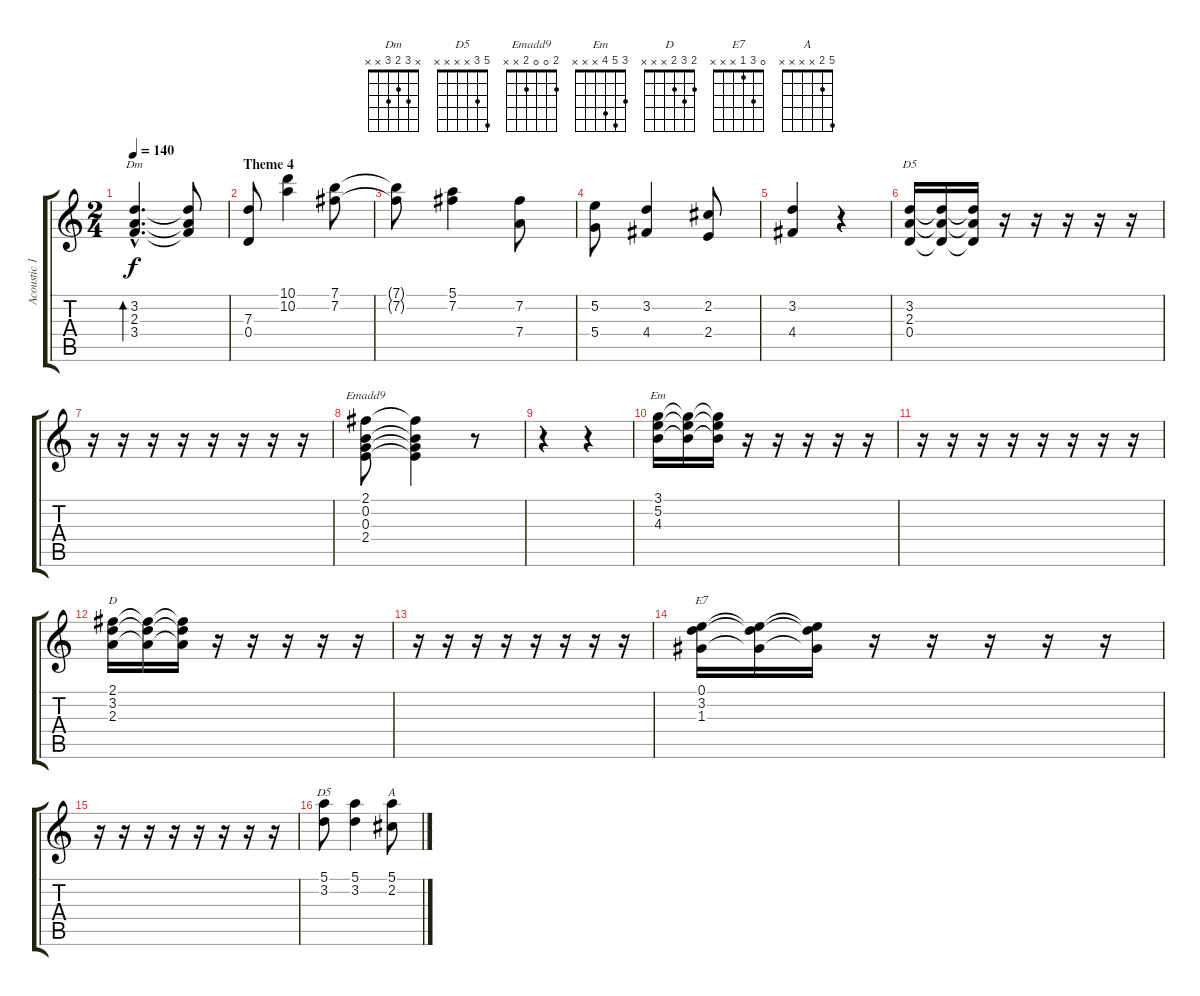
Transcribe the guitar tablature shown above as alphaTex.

\track ("Acoustic 1" "Acoustic 1") {instrument acousticguitarsteel}
\staff {score tabs}
\tuning (E4 B3 G3 D3 A2 E2) {hide}
\chord ("Dm" x 3 2 3 x x)
\chord ("D5" x 3 2 0 x x)
\chord ("Emadd9" 2 0 0 2 x x)
\chord ("Em" 3 5 4 x x x)
\chord ("D" 2 3 2 x x x)
\chord ("E7" 0 3 1 x x x)
\chord ("D5" 5 3 x x x x)
\chord ("A" 5 2 x x x x)
\ts (2 4)
\tempo 140
\clef g2
\ks c
(3.2{hac} 2.3{hac} 3.4{hac}).4{d bd 480 ch "Dm" dy f} (3.2{t} 2.3{t} 3.4{t}).8 |
\section ("" "Theme 4")
(7.3 0.4).8 (10.1 10.2).4 (7.1 7.2).8 |
(7.1{t} 7.2{t}).8 (5.1 7.2).4 (7.2 7.4).8 |
(5.2 5.4).8 (3.2 4.4).4 (2.2 2.4).8 |
(3.2 4.4).4 r.4 |
(3.2 2.3 0.4).16{ch "D5"} (3.2{t} 2.3{t} 0.4{t}).16 (3.2{t} 2.3{t} 0.4{t}).16 r.16 r.16 r.16 r.16 r.16 |
r.16 r.16 r.16 r.16 r.16 r.16 r.16 r.16 |
(2.1 0.2 0.3 2.4).8{ch "Emadd9"} (2.1{t} 0.2{t} 0.3{t} 2.4{t}).4 r.8 |
r.4 r.4 |
(3.1 5.2 4.3).16{ch "Em"} (3.1{t} 5.2{t} 4.3{t}).16 (3.1{t} 5.2{t} 4.3{t}).16 r.16 r.16 r.16 r.16 r.16 |
r.16 r.16 r.16 r.16 r.16 r.16 r.16 r.16 |
(2.1 3.2 2.3).16{ch "D"} (2.1{t} 3.2{t} 2.3{t}).16 (2.1{t} 3.2{t} 2.3{t}).16 r.16 r.16 r.16 r.16 r.16 |
r.16 r.16 r.16 r.16 r.16 r.16 r.16 r.16 |
(0.1 3.2 1.3).16{ch "E7"} (0.1{t} 3.2{t} 1.3{t}).16 (0.1{t} 3.2{t} 1.3{t}).16 r.16 r.16 r.16 r.16 r.16 |
r.16 r.16 r.16 r.16 r.16 r.16 r.16 r.16 |
(5.1 3.2).8{ch "D5"} (5.1 3.2).4 (5.1 2.2).8{ch "A"}
